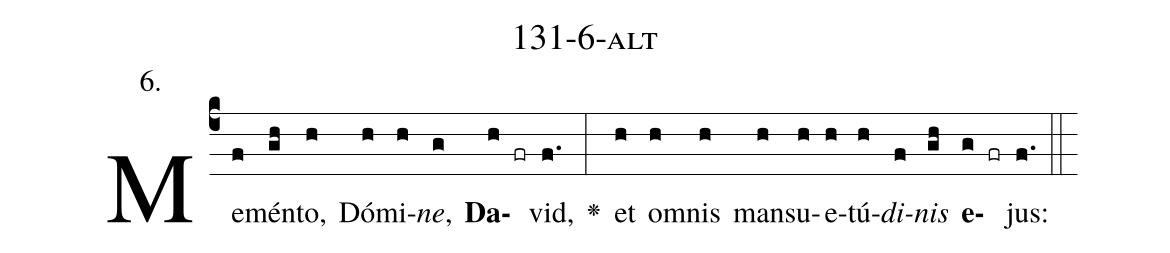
name: 131-6-alt;
annotation: 6.;
%%
(c4)Me(f)mén(gh)to,(h) Dó(h)mi(h)<i>ne</i>,(g) <b>Da</b>(h fr)vid,(f.) <v>\greheightstar</v>(:) et(h) om(h)nis(h) man(h)su(h)e(h)tú(h)<i>di</i>(f)<i>nis</i>(gh) <b>e</b>(g fr)jus:(f.) (::)


%E(h) u(h) o(f) u(gh) a(g) e.(f.) (::)
